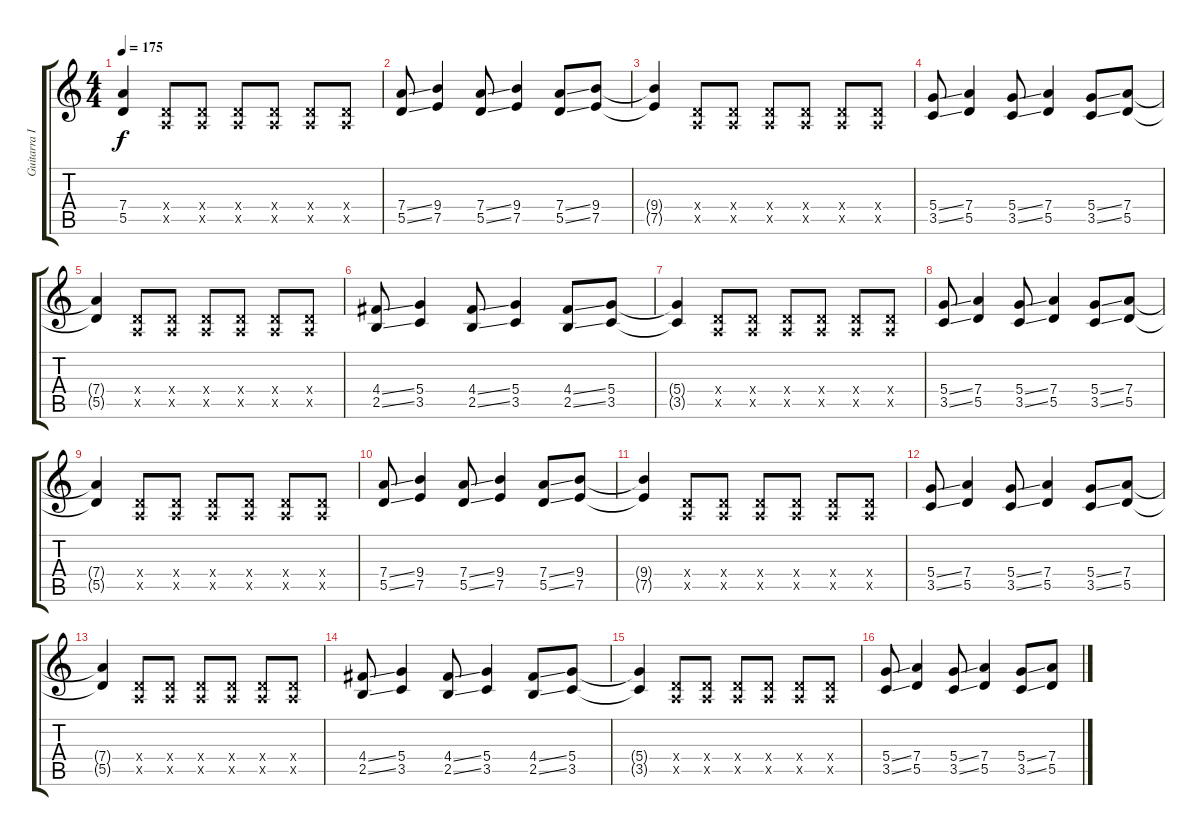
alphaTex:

\track ("Guitarra I | Renato" "Guitarra I") {instrument distortionguitar}
\staff {score tabs}
\tuning (E4 B3 G3 D3 A2 E2) {hide}
\ts (4 4)
\tempo 175
\clef g2
\ks c
(7.4{t} 5.5{t}).4{dy f} (0.4{x} 0.5{x}).8 (0.4{x} 0.5{x}).8 (0.4{x} 0.5{x}).8 (0.4{x} 0.5{x}).8 (0.4{x} 0.5{x}).8 (0.4{x} 0.5{x}).8 |
(7.4{ss} 5.5{ss}).8 (9.4 7.5).4 (7.4{ss} 5.5{ss}).8 (9.4 7.5).4 (7.4{ss} 5.5{ss}).8 (9.4 7.5).8 |
(9.4{t} 7.5{t}).4 (0.4{x} 0.5{x}).8 (0.4{x} 0.5{x}).8 (0.4{x} 0.5{x}).8 (0.4{x} 0.5{x}).8 (0.4{x} 0.5{x}).8 (0.4{x} 0.5{x}).8 |
(5.4{ss} 3.5{ss}).8 (7.4 5.5).4 (5.4{ss} 3.5{ss}).8 (7.4 5.5).4 (5.4{ss} 3.5{ss}).8 (7.4 5.5).8 |
(7.4{t} 5.5{t}).4 (0.4{x} 0.5{x}).8 (0.4{x} 0.5{x}).8 (0.4{x} 0.5{x}).8 (0.4{x} 0.5{x}).8 (0.4{x} 0.5{x}).8 (0.4{x} 0.5{x}).8 |
(4.4{ss} 2.5{ss}).8 (5.4 3.5).4 (4.4{ss} 2.5{ss}).8 (5.4 3.5).4 (4.4{ss} 2.5{ss}).8 (5.4 3.5).8 |
(5.4{t} 3.5{t}).4 (0.4{x} 0.5{x}).8 (0.4{x} 0.5{x}).8 (0.4{x} 0.5{x}).8 (0.4{x} 0.5{x}).8 (0.4{x} 0.5{x}).8 (0.4{x} 0.5{x}).8 |
(5.4{ss} 3.5{ss}).8 (7.4 5.5).4 (5.4{ss} 3.5{ss}).8 (7.4 5.5).4 (5.4{ss} 3.5{ss}).8 (7.4 5.5).8 |
(7.4{t} 5.5{t}).4 (0.4{x} 0.5{x}).8 (0.4{x} 0.5{x}).8 (0.4{x} 0.5{x}).8 (0.4{x} 0.5{x}).8 (0.4{x} 0.5{x}).8 (0.4{x} 0.5{x}).8 |
(7.4{ss} 5.5{ss}).8 (9.4 7.5).4 (7.4{ss} 5.5{ss}).8 (9.4 7.5).4 (7.4{ss} 5.5{ss}).8 (9.4 7.5).8 |
(9.4{t} 7.5{t}).4 (0.4{x} 0.5{x}).8 (0.4{x} 0.5{x}).8 (0.4{x} 0.5{x}).8 (0.4{x} 0.5{x}).8 (0.4{x} 0.5{x}).8 (0.4{x} 0.5{x}).8 |
(5.4{ss} 3.5{ss}).8 (7.4 5.5).4 (5.4{ss} 3.5{ss}).8 (7.4 5.5).4 (5.4{ss} 3.5{ss}).8 (7.4 5.5).8 |
(7.4{t} 5.5{t}).4 (0.4{x} 0.5{x}).8 (0.4{x} 0.5{x}).8 (0.4{x} 0.5{x}).8 (0.4{x} 0.5{x}).8 (0.4{x} 0.5{x}).8 (0.4{x} 0.5{x}).8 |
(4.4{ss} 2.5{ss}).8 (5.4 3.5).4 (4.4{ss} 2.5{ss}).8 (5.4 3.5).4 (4.4{ss} 2.5{ss}).8 (5.4 3.5).8 |
(5.4{t} 3.5{t}).4 (0.4{x} 0.5{x}).8 (0.4{x} 0.5{x}).8 (0.4{x} 0.5{x}).8 (0.4{x} 0.5{x}).8 (0.4{x} 0.5{x}).8 (0.4{x} 0.5{x}).8 |
(5.4{ss} 3.5{ss}).8 (7.4 5.5).4 (5.4{ss} 3.5{ss}).8 (7.4 5.5).4 (5.4{ss} 3.5{ss}).8 (7.4 5.5).8
